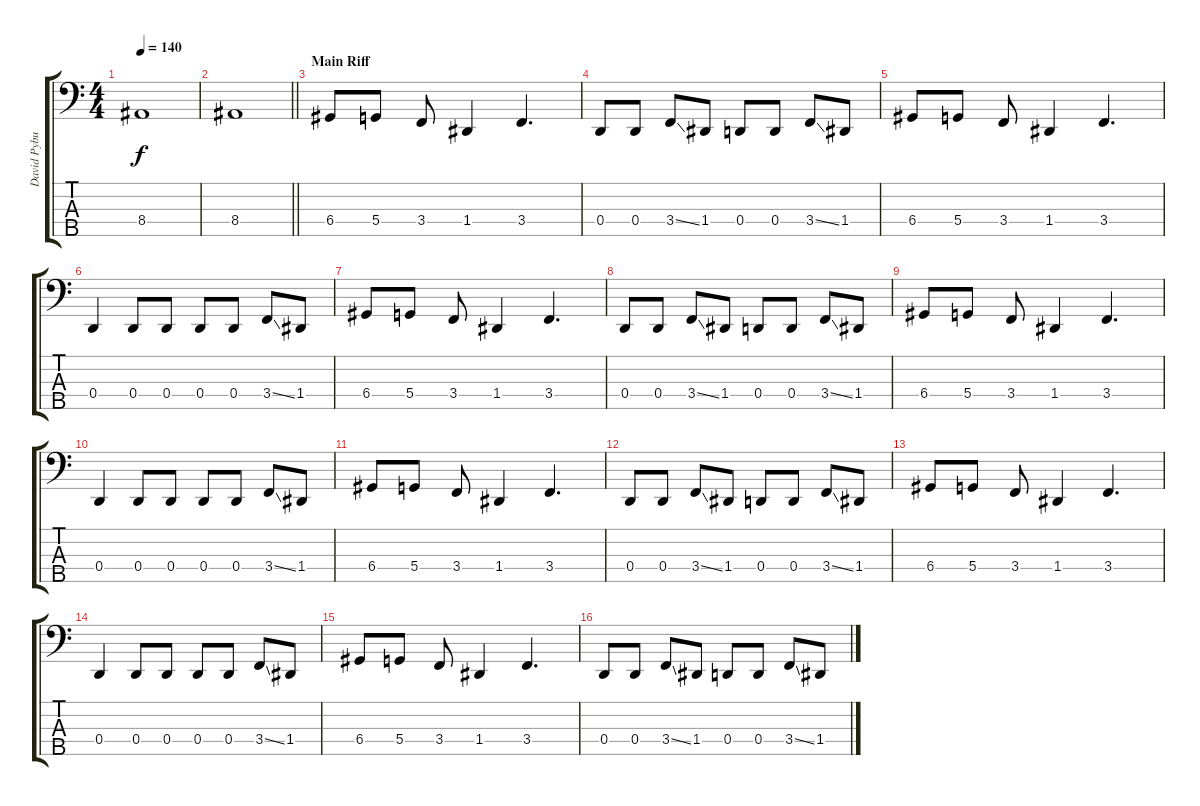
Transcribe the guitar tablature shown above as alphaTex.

\track ("David Pybus" "David Pybu") {instrument electricbassfinger}
\staff {score tabs}
\tuning (F2 C2 G1 D1 A0) {hide}
\ts (4 4)
\tempo 140
\clef f4
\ks c
8.4.1{dy f} |
\barLineRight lightlight
8.4.1 |
\section ("" "Main Riff")
6.4.8 5.4.8 3.4.8 1.4.4 3.4.4{d} |
0.4.8 0.4.8 3.4{ss}.8 1.4.8 0.4.8 0.4.8 3.4{ss}.8 1.4.8 |
6.4.8 5.4.8 3.4.8 1.4.4 3.4.4{d} |
0.4.4 0.4.8 0.4.8 0.4.8 0.4.8 3.4{ss}.8 1.4.8 |
6.4.8 5.4.8 3.4.8 1.4.4 3.4.4{d} |
0.4.8 0.4.8 3.4{ss}.8 1.4.8 0.4.8 0.4.8 3.4{ss}.8 1.4.8 |
6.4.8 5.4.8 3.4.8 1.4.4 3.4.4{d} |
0.4.4 0.4.8 0.4.8 0.4.8 0.4.8 3.4{ss}.8 1.4.8 |
6.4.8 5.4.8 3.4.8 1.4.4 3.4.4{d} |
0.4.8 0.4.8 3.4{ss}.8 1.4.8 0.4.8 0.4.8 3.4{ss}.8 1.4.8 |
6.4.8 5.4.8 3.4.8 1.4.4 3.4.4{d} |
0.4.4 0.4.8 0.4.8 0.4.8 0.4.8 3.4{ss}.8 1.4.8 |
6.4.8 5.4.8 3.4.8 1.4.4 3.4.4{d} |
0.4.8 0.4.8 3.4{ss}.8 1.4.8 0.4.8 0.4.8 3.4{ss}.8 1.4.8
